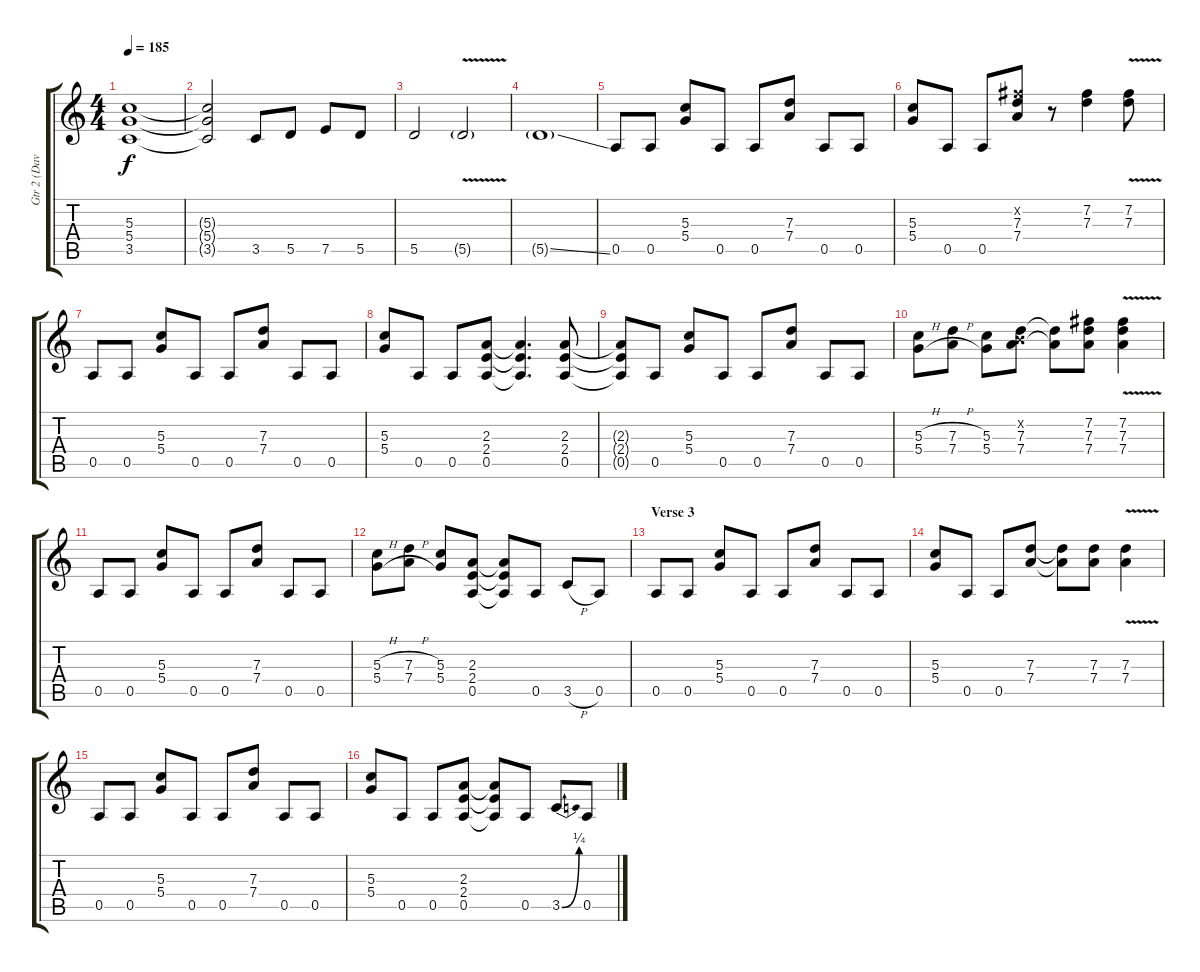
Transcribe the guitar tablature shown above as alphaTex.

\track ("Gtr 2 (Dave Murray" "Gtr 2 (Dav") {instrument distortionguitar}
\staff {score tabs}
\tuning (E4 B3 G3 D3 A2 E2) {hide}
\ts (4 4)
\tempo 185
\clef g2
\ks c
(5.3 5.4 3.5).1{dy f} |
(5.3{t} 5.4{t} 3.5{t}).2 3.5.8 5.5.8 7.5.8 5.5.8 |
5.5.2 5.5{v g}.2 |
5.5{ss g}.1 |
0.5.8 0.5.8 (5.3 5.4).8 0.5.8 0.5.8 (7.3 7.4).8 0.5.8 0.5.8 |
(5.3 5.4).8 0.5.8 0.5.8 (7.2{x} 7.3 7.4).8 r.8 (7.2 7.3).4 (7.2{v} 7.3{v}).8 |
0.5.8 0.5.8 (5.3 5.4).8 0.5.8 0.5.8 (7.3 7.4).8 0.5.8 0.5.8 |
(5.3 5.4).8 0.5.8 0.5.8 (2.3 2.4 0.5).8 (2.3{t} 2.4{t} 0.5{t}).4{d} (2.3 2.4 0.5).8 |
(2.3{t} 2.4{t} 0.5{t}).8 0.5.8 (5.3 5.4).8 0.5.8 0.5.8 (7.3 7.4).8 0.5.8 0.5.8 |
(5.3{h} 5.4{h}).8 (7.3{h} 7.4{h}).8 (5.3 5.4).8 (0.2{x} 7.3 7.4).8 (7.3{t} 7.4{t}).8 (7.2 7.3 7.4).8 (7.2{v} 7.3{v} 7.4{v}).4 |
0.5.8 0.5.8 (5.3 5.4).8 0.5.8 0.5.8 (7.3 7.4).8 0.5.8 0.5.8 |
(5.3{h} 5.4{h}).8 (7.3{h} 7.4{h}).8 (5.3 5.4).8 (2.3 2.4 0.5).8 (2.3{t} 2.4{t} 0.5{t}).8 0.5.8 3.5{h}.8 0.5.8 |
\section ("" "Verse 3")
0.5.8 0.5.8 (5.3 5.4).8 0.5.8 0.5.8 (7.3 7.4).8 0.5.8 0.5.8 |
(5.3 5.4).8 0.5.8 0.5.8 (7.3 7.4).8 (7.3{t} 7.4{t}).8 (7.3 7.4).8 (7.3{v} 7.4{v}).4 |
0.5.8 0.5.8 (5.3 5.4).8 0.5.8 0.5.8 (7.3 7.4).8 0.5.8 0.5.8 |
(5.3 5.4).8 0.5.8 0.5.8 (2.3 2.4 0.5).8 (2.3{t} 2.4{t} 0.5{t}).8 0.5.8 3.5{be (bend 0 0 60 1)}.8 0.5.8
